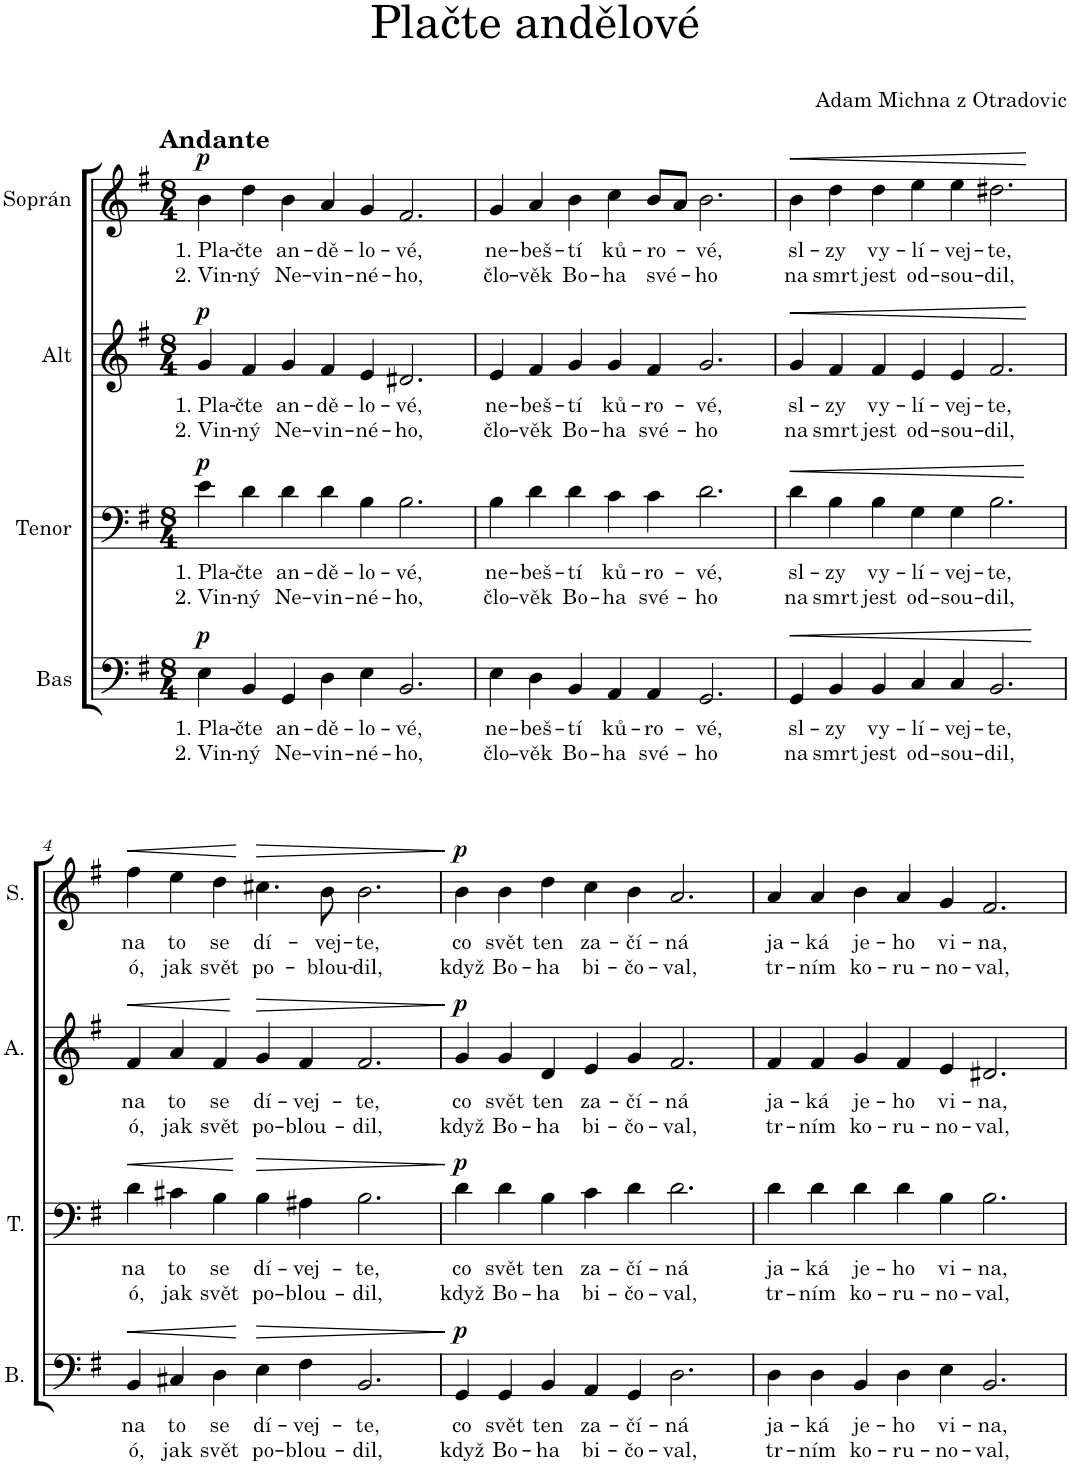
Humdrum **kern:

**kern	**text	**text	**dynam	**kern	**text	**text	**dynam	**kern	**text	**text	**dynam	**kern	**text	**text	**dynam
*part4	*part4	*part4	*part4	*part3	*part3	*part3	*part3	*part2	*part2	*part2	*part2	*part1	*part1	*part1	*part1
*staff4	*staff4	*staff4	*staff4	*staff3	*staff3	*staff3	*staff3	*staff2	*staff2	*staff2	*staff2	*staff1	*staff1	*staff1	*staff1
*I"Bas	*	*	*	*I"Tenor	*	*	*	*I"Alt	*	*	*	*I"Soprán	*	*	*
*I'B.	*	*	*	*I'T.	*	*	*	*I'A.	*	*	*	*I'S.	*	*	*
*clefF4	*	*	*	*clefF4	*	*	*	*clefG2	*	*	*	*clefG2	*	*	*
*	*	*	*	*Trd1c2	*	*	*	*Trd4c7	*	*	*	*	*	*	*
*k[f#]	*	*	*	*k[f#]	*	*	*	*k[f#]	*	*	*	*k[f#]	*	*	*
*M8/4	*	*	*	*M8/4	*	*	*	*M8/4	*	*	*	*M8/4	*	*	*
=1	=1	=1	=1	=1	=1	=1	=1	=1	=1	=1	=1	=1	=1	=1	=1
!	!	!	!	!	!	!	!	!	!	!	!	!LO:TX:a:B:t=Andante	!	!	!
!	!LO:LY:b	!LO:LY:b	!LO:DY:a	!	!LO:LY:b	!LO:LY:b	!LO:DY:a	!	!LO:LY:b	!LO:LY:b	!LO:DY:a	!	!LO:LY:b	!LO:LY:b	!LO:DY:a
4E\	1. Pla-	2. Vin-	p	4e\	1. Pla-	2. Vin-	p	4g/	1. Pla-	2. Vin-	p	4b\	1. Pla-	2. Vin-	p
!	!LO:LY:b	!LO:LY:b	!	!	!LO:LY:b	!LO:LY:b	!	!	!LO:LY:b	!LO:LY:b	!	!	!LO:LY:b	!LO:LY:b	!
4BB/	-čte	-ný	.	4d\	-čte	-ný	.	4f#/	-čte	-ný	.	4dd\	-čte	-ný	.
!	!LO:LY:b	!LO:LY:b	!	!	!LO:LY:b	!LO:LY:b	!	!	!LO:LY:b	!LO:LY:b	!	!	!LO:LY:b	!LO:LY:b	!
4GG/	an-	Ne-	.	4d\	an-	Ne-	.	4g/	an-	Ne-	.	4b\	an-	Ne-	.
!	!LO:LY:b	!LO:LY:b	!	!	!LO:LY:b	!LO:LY:b	!	!	!LO:LY:b	!LO:LY:b	!	!	!LO:LY:b	!LO:LY:b	!
4D\	-dě-	-vin-	.	4d\	-dě-	-vin-	.	4f#/	-dě-	-vin-	.	4a/	-dě-	-vin-	.
!	!LO:LY:b	!LO:LY:b	!	!	!LO:LY:b	!LO:LY:b	!	!	!LO:LY:b	!LO:LY:b	!	!	!LO:LY:b	!LO:LY:b	!
4E\	-lo-	-né-	.	4B\	-lo-	-né-	.	4e/	-lo-	-né-	.	4g/	-lo-	-né-	.
!	!LO:LY:b	!LO:LY:b	!	!	!LO:LY:b	!LO:LY:b	!	!	!LO:LY:b	!LO:LY:b	!	!	!LO:LY:b	!LO:LY:b	!
2.BB/	-vé,	-ho,	.	2.B\	-vé,	-ho,	.	2.d#X/	-vé,	-ho,	.	2.f#/	-vé,	-ho,	.
=2	=2	=2	=2	=2	=2	=2	=2	=2	=2	=2	=2	=2	=2	=2	=2
!	!LO:LY:b	!LO:LY:b	!	!	!LO:LY:b	!LO:LY:b	!	!	!LO:LY:b	!LO:LY:b	!	!	!LO:LY:b	!LO:LY:b	!
4E\	ne-	člo-	.	4B\	ne-	člo-	.	4e/	ne-	člo-	.	4g/	ne-	člo-	.
!	!LO:LY:b	!LO:LY:b	!	!	!LO:LY:b	!LO:LY:b	!	!	!LO:LY:b	!LO:LY:b	!	!	!LO:LY:b	!LO:LY:b	!
4D\	-beš-	-věk	.	4d\	-beš-	-věk	.	4f#/	-beš-	-věk	.	4a/	-beš-	-věk	.
!	!LO:LY:b	!LO:LY:b	!	!	!LO:LY:b	!LO:LY:b	!	!	!LO:LY:b	!LO:LY:b	!	!	!LO:LY:b	!LO:LY:b	!
4BB/	-tí	Bo-	.	4d\	-tí	Bo-	.	4g/	-tí	Bo-	.	4b\	-tí	Bo-	.
!	!LO:LY:b	!LO:LY:b	!	!	!LO:LY:b	!LO:LY:b	!	!	!LO:LY:b	!LO:LY:b	!	!	!LO:LY:b	!LO:LY:b	!
4AA/	ků-	-ha	.	4c\	ků-	-ha	.	4g/	ků-	-ha	.	4cc\	ků-	-ha	.
!	!LO:LY:b	!LO:LY:b	!	!	!LO:LY:b	!LO:LY:b	!	!	!LO:LY:b	!LO:LY:b	!	!	!LO:LY:b	!LO:LY:b	!
4AA/	-ro-	své-	.	4c\	-ro-	své-	.	4f#/	-ro-	své-	.	8b/L	-ro-	své-	.
.	.	.	.	.	.	.	.	.	.	.	.	8a/J	.	.	.
!	!LO:LY:b	!LO:LY:b	!	!	!LO:LY:b	!LO:LY:b	!	!	!LO:LY:b	!LO:LY:b	!	!	!LO:LY:b	!LO:LY:b	!
2.GG/	-vé,	-ho	.	2.d\	-vé,	-ho	.	2.g/	-vé,	-ho	.	2.b\	-vé,	-ho	.
=3	=3	=3	=3	=3	=3	=3	=3	=3	=3	=3	=3	=3	=3	=3	=3
!	!LO:LY:b	!LO:LY:b	!LO:HP:b	!	!LO:LY:b	!LO:LY:b	!LO:HP:b	!	!LO:LY:b	!LO:LY:b	!LO:HP:b	!	!LO:LY:b	!LO:LY:b	!LO:HP:b
4GG/	sl-	na	<	4d\	sl-	na	<	4g/	sl-	na	<	4b\	sl-	na	<
!	!LO:LY:b	!LO:LY:b	!	!	!LO:LY:b	!LO:LY:b	!	!	!LO:LY:b	!LO:LY:b	!	!	!LO:LY:b	!LO:LY:b	!
4BB/	-zy	smrt	.	4B\	-zy	smrt	.	4f#/	-zy	smrt	.	4dd\	-zy	smrt	.
!	!LO:LY:b	!LO:LY:b	!	!	!LO:LY:b	!LO:LY:b	!	!	!LO:LY:b	!LO:LY:b	!	!	!LO:LY:b	!LO:LY:b	!
4BB/	vy-	jest	.	4B\	vy-	jest	.	4f#/	vy-	jest	.	4dd\	vy-	jest	.
!	!LO:LY:b	!LO:LY:b	!	!	!LO:LY:b	!LO:LY:b	!	!	!LO:LY:b	!LO:LY:b	!	!	!LO:LY:b	!LO:LY:b	!
4C/	-lí-	od-	.	4G\	-lí-	od-	.	4e/	-lí-	od-	.	4ee\	-lí-	od-	.
!	!LO:LY:b	!LO:LY:b	!	!	!LO:LY:b	!LO:LY:b	!	!	!LO:LY:b	!LO:LY:b	!	!	!LO:LY:b	!LO:LY:b	!
4C/	-vej-	-sou-	.	4G\	-vej-	-sou-	.	4e/	-vej-	-sou-	.	4ee\	-vej-	-sou-	.
!	!LO:LY:b	!LO:LY:b	!	!	!LO:LY:b	!LO:LY:b	!	!	!LO:LY:b	!LO:LY:b	!	!	!LO:LY:b	!LO:LY:b	!
2.BB/	-te,	-dil,	.	2.B\	-te,	-dil,	.	2.f#/	-te,	-dil,	.	2.dd#X\	-te,	-dil,	.
.	.	.	[	.	.	.	[	.	.	.	[	.	.	.	[
!!LO:LB:g=z
=4	=4	=4	=4	=4	=4	=4	=4	=4	=4	=4	=4	=4	=4	=4	=4
!	!LO:LY:b	!LO:LY:b	!LO:HP:b	!	!LO:LY:b	!LO:LY:b	!LO:HP:b	!	!LO:LY:b	!LO:LY:b	!LO:HP:b	!	!LO:LY:b	!LO:LY:b	!LO:HP:b
4BB/	na	ó,	<	4d\	na	ó,	<	4f#/	na	ó,	<	4ff#\	na	ó,	<
!	!LO:LY:b	!LO:LY:b	!	!	!LO:LY:b	!LO:LY:b	!	!	!LO:LY:b	!LO:LY:b	!	!	!LO:LY:b	!LO:LY:b	!
4C#X/	to	jak	.	4c#X\	to	jak	.	4a/	to	jak	.	4ee\	to	jak	.
!	!LO:LY:b	!LO:LY:b	!	!	!LO:LY:b	!LO:LY:b	!	!	!LO:LY:b	!LO:LY:b	!	!	!LO:LY:b	!LO:LY:b	!
4D\	se	svět	.	4B\	se	svět	.	4f#/	se	svět	.	4dd\	se	svět	.
!	!LO:LY:b	!LO:LY:b	!LO:HP:n=1:b	!	!LO:LY:b	!LO:LY:b	!LO:HP:n=1:b	!	!LO:LY:b	!LO:LY:b	!LO:HP:n=1:b	!	!LO:LY:b	!LO:LY:b	!LO:HP:n=1:b
4E\	dí-	po-	[ >	4B\	dí-	po-	[ >	4g/	dí-	po-	[ >	4.cc#X\	dí-	po-	[ >
!	!LO:LY:b	!LO:LY:b	!	!	!LO:LY:b	!LO:LY:b	!	!	!LO:LY:b	!LO:LY:b	!	!	!	!	!
4F#\	-vej-	-blou-	.	4A#X\	-vej-	-blou-	.	4f#/	-vej-	-blou-	.	.	.	.	.
!	!	!	!	!	!	!	!	!	!	!	!	!	!LO:LY:b	!LO:LY:b	!
.	.	.	.	.	.	.	.	.	.	.	.	8b\	-vej-	-blou-	.
!	!LO:LY:b	!LO:LY:b	!	!	!LO:LY:b	!LO:LY:b	!	!	!LO:LY:b	!LO:LY:b	!	!	!LO:LY:b	!LO:LY:b	!
2.BB/	-te,	-dil,	.	2.B\	-te,	-dil,	.	2.f#/	-te,	-dil,	.	2.b\	-te,	-dil,	.
.	.	.	]	.	.	.	]	.	.	.	]	.	.	.	]
=5	=5	=5	=5	=5	=5	=5	=5	=5	=5	=5	=5	=5	=5	=5	=5
!	!LO:LY:b	!LO:LY:b	!LO:DY:a	!	!LO:LY:b	!LO:LY:b	!LO:DY:a	!	!LO:LY:b	!LO:LY:b	!LO:DY:a	!	!LO:LY:b	!LO:LY:b	!LO:DY:a
4GG/	co	když	p	4d\	co	když	p	4g/	co	když	p	4b\	co	když	p
!	!LO:LY:b	!LO:LY:b	!	!	!LO:LY:b	!LO:LY:b	!	!	!LO:LY:b	!LO:LY:b	!	!	!LO:LY:b	!LO:LY:b	!
4GG/	svět	Bo-	.	4d\	svět	Bo-	.	4g/	svět	Bo-	.	4b\	svět	Bo-	.
!	!LO:LY:b	!LO:LY:b	!	!	!LO:LY:b	!LO:LY:b	!	!	!LO:LY:b	!LO:LY:b	!	!	!LO:LY:b	!LO:LY:b	!
4BB/	ten	-ha	.	4B\	ten	-ha	.	4d/	ten	-ha	.	4dd\	ten	-ha	.
!	!LO:LY:b	!LO:LY:b	!	!	!LO:LY:b	!LO:LY:b	!	!	!LO:LY:b	!LO:LY:b	!	!	!LO:LY:b	!LO:LY:b	!
4AA/	za-	bi-	.	4c\	za-	bi-	.	4e/	za-	bi-	.	4cc\	za-	bi-	.
!	!LO:LY:b	!LO:LY:b	!	!	!LO:LY:b	!LO:LY:b	!	!	!LO:LY:b	!LO:LY:b	!	!	!LO:LY:b	!LO:LY:b	!
4GG/	-čí-	-čo-	.	4d\	-čí-	-čo-	.	4g/	-čí-	-čo-	.	4b\	-čí-	-čo-	.
!	!LO:LY:b	!LO:LY:b	!	!	!LO:LY:b	!LO:LY:b	!	!	!LO:LY:b	!LO:LY:b	!	!	!LO:LY:b	!LO:LY:b	!
2.D\	-ná	-val,	.	2.d\	-ná	-val,	.	2.f#/	-ná	-val,	.	2.a/	-ná	-val,	.
=6	=6	=6	=6	=6	=6	=6	=6	=6	=6	=6	=6	=6	=6	=6	=6
!	!LO:LY:b	!LO:LY:b	!	!	!LO:LY:b	!LO:LY:b	!	!	!LO:LY:b	!LO:LY:b	!	!	!LO:LY:b	!LO:LY:b	!
4D\	ja-	tr-	.	4d\	ja-	tr-	.	4f#/	ja-	tr-	.	4a/	ja-	tr-	.
!	!LO:LY:b	!LO:LY:b	!	!	!LO:LY:b	!LO:LY:b	!	!	!LO:LY:b	!LO:LY:b	!	!	!LO:LY:b	!LO:LY:b	!
4D\	-ká	-ním	.	4d\	-ká	-ním	.	4f#/	-ká	-ním	.	4a/	-ká	-ním	.
!	!LO:LY:b	!LO:LY:b	!	!	!LO:LY:b	!LO:LY:b	!	!	!LO:LY:b	!LO:LY:b	!	!	!LO:LY:b	!LO:LY:b	!
4BB/	je-	ko-	.	4d\	je-	ko-	.	4g/	je-	ko-	.	4b\	je-	ko-	.
!	!LO:LY:b	!LO:LY:b	!	!	!LO:LY:b	!LO:LY:b	!	!	!LO:LY:b	!LO:LY:b	!	!	!LO:LY:b	!LO:LY:b	!
4D\	-ho	-ru-	.	4d\	-ho	-ru-	.	4f#/	-ho	-ru-	.	4a/	-ho	-ru-	.
!	!LO:LY:b	!LO:LY:b	!	!	!LO:LY:b	!LO:LY:b	!	!	!LO:LY:b	!LO:LY:b	!	!	!LO:LY:b	!LO:LY:b	!
4E\	vi-	-no-	.	4B\	vi-	-no-	.	4e/	vi-	-no-	.	4g/	vi-	-no-	.
!	!LO:LY:b	!LO:LY:b	!	!	!LO:LY:b	!LO:LY:b	!	!	!LO:LY:b	!LO:LY:b	!	!	!LO:LY:b	!LO:LY:b	!
2.BB/	-na,	-val,	.	2.B\	-na,	-val,	.	2.d#X/	-na,	-val,	.	2.f#/	-na,	-val,	.
=	=	=	=	=	=	=	=	=	=	=	=	=	=	=	=
*-	*-	*-	*-	*-	*-	*-	*-	*-	*-	*-	*-	*-	*-	*-	*-
